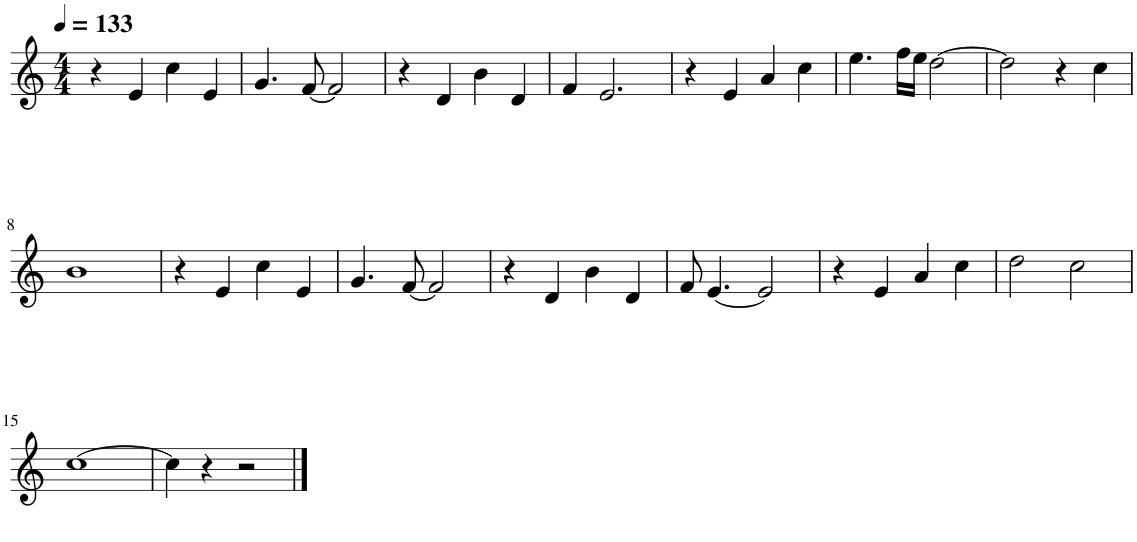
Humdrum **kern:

**kern
*part1
*staff1
*I"ヴァイオリン, 018p_m
*clefG2
*k[]
*M4/4
*MM133
=1
4r
4e/
4cc\
4e/
=2
4.g/
[8f/
2f/]
=3
4r
4d/
4b\
4d/
=4
4f/
2.e/
=5
4r
4e/
4a/
4cc\
=6
4.ee\
16ff\LL
16ee\JJ
[2dd\
=7
2dd\]
4r
4cc\
!!LO:LB:g=z
=8
1b
=9
4r
4e/
4cc\
4e/
=10
4.g/
[8f/
2f/]
=11
4r
4d/
4b\
4d/
=12
8f/
[4.e/
2e/]
=13
4r
4e/
4a/
4cc\
=14
2dd\
2cc\
!!LO:LB:g=z
=15
[1cc
=16
4cc\]
4r
2r
==
*-
